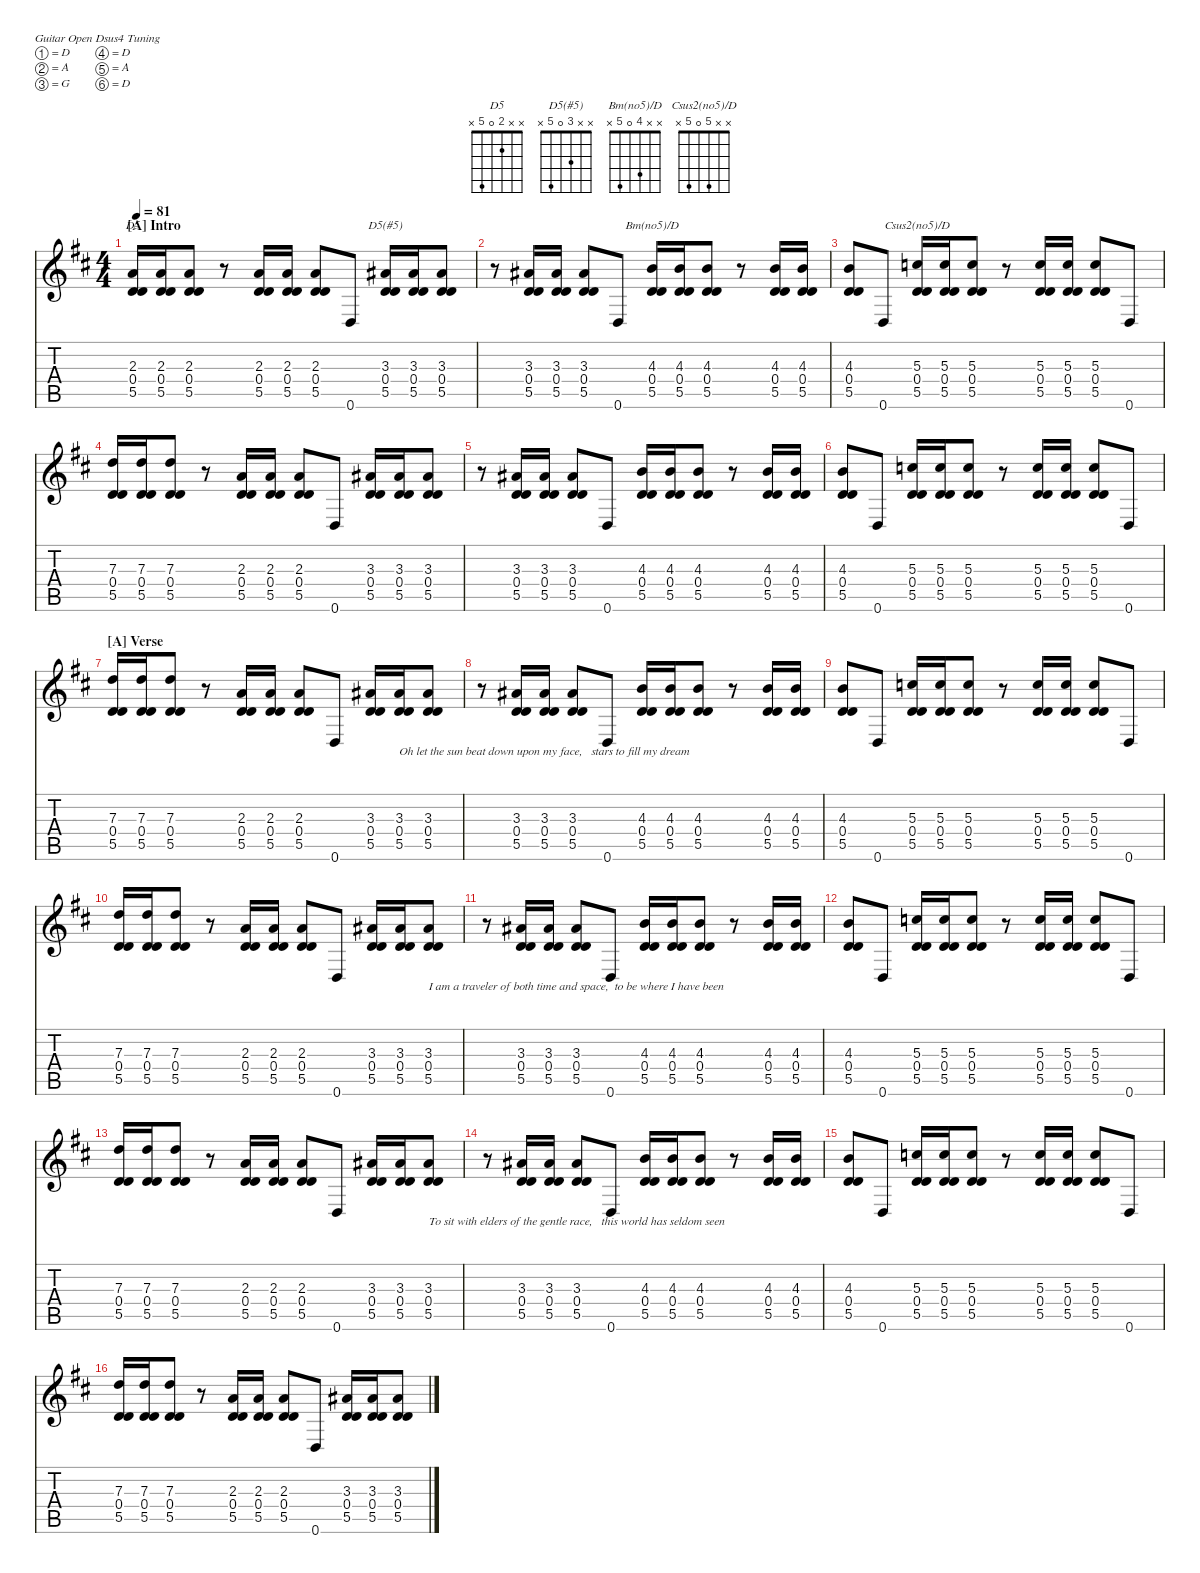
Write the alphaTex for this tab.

\defaultSystemsLayout 4
\hideDynamics
\bracketExtendMode nobrackets
\singleTrackTrackNamePolicy hidden
\multiTrackTrackNamePolicy hidden
\otherSystemsTrackNameOrientation horizontal
\track ("Guitar1-DADGAD" "Gt") {defaultSystemsLayout 8 mute instrument distortionguitar}
\staff {score tabs}
\tuning (D4 A3 G3 D3 A2 D2)
\chord ("D5" x x 2 0 5 x) {showfingering false}
\chord ("D5(#5)" x x 3 0 5 x) {showfingering false}
\chord ("Bm(no5)/D" x x 4 0 5 x) {showfingering false}
\chord ("Csus2(no5)/D" x x 5 0 5 x) {showfingering false}
\ts (4 4)
\beaming (8 2 2 2 2)
\section ("A" "Intro")
\tempo 81
\clef g2
\scale
0.38829
\ks d
(2.3{acc forcenatural} 0.4{acc forcenatural} 5.5{acc forcenatural}).16{ch "D5" dy f instrument distortionguitar} (2.3{acc forcenatural} 0.4{acc forcenatural} 5.5{acc forcenatural}).16 (2.3{acc forcenatural} 0.4{acc forcenatural} 5.5{acc forcenatural}).8 r.8 (2.3{acc forcenatural} 0.4{acc forcenatural} 5.5{acc forcenatural}).16 (2.3{acc forcenatural} 0.4{acc forcenatural} 5.5{acc forcenatural}).16 (2.3{acc forcenatural} 5.5{acc forcenatural} 0.4{acc forcenatural}).8 0.6{acc forcenatural}.8 (3.3{acc #} 0.4{acc forcenatural} 5.5{acc forcenatural}).16{ch "D5(#5)"} (3.3{acc #} 0.4{acc forcenatural} 5.5{acc forcenatural}).16 (3.3{acc #} 0.4{acc forcenatural} 5.5{acc forcenatural}).8 |
\scale
0.312789 r.8 (3.3{acc #} 0.4{acc forcenatural} 5.5{acc forcenatural}).16 (3.3{acc #} 0.4{acc forcenatural} 5.5{acc forcenatural}).16 (3.3{acc #} 0.4{acc forcenatural} 5.5{acc forcenatural}).8 0.6{acc forcenatural}.8 (4.3{acc forcenatural} 0.4{acc forcenatural} 5.5{acc forcenatural}).16{ch "Bm(no5)/D"} (4.3{acc forcenatural} 0.4{acc forcenatural} 5.5{acc forcenatural}).16 (4.3{acc forcenatural} 0.4{acc forcenatural} 5.5{acc forcenatural}).8 r.8 (4.3{acc forcenatural} 0.4{acc forcenatural} 5.5{acc forcenatural}).16 (4.3{acc forcenatural} 0.4{acc forcenatural} 5.5{acc forcenatural}).16 |
\scale
0.298921 (4.3{acc forcenatural} 0.4{acc forcenatural} 5.5{acc forcenatural}).8 0.6{acc forcenatural}.8 (5.3{acc forcenatural} 0.4{acc forcenatural} 5.5{acc forcenatural}).16{ch "Csus2(no5)/D"} (5.3{acc forcenatural} 0.4{acc forcenatural} 5.5{acc forcenatural}).16 (5.3{acc forcenatural} 0.4{acc forcenatural} 5.5{acc forcenatural}).8 r.8 (5.3{acc forcenatural} 0.4{acc forcenatural} 5.5{acc forcenatural}).16 (5.3{acc forcenatural} 0.4{acc forcenatural} 5.5{acc forcenatural}).16 (5.3{acc forcenatural} 0.4{acc forcenatural} 5.5{acc forcenatural}).8 0.6{acc forcenatural}.8 |
\scale
0.338333 (7.3{acc forcenatural} 0.4{acc forcenatural} 5.5{acc forcenatural}).16 (7.3{acc forcenatural} 0.4{acc forcenatural} 5.5{acc forcenatural}).16 (7.3{acc forcenatural} 0.4{acc forcenatural} 5.5{acc forcenatural}).8 r.8 (2.3{acc forcenatural} 0.4{acc forcenatural} 5.5{acc forcenatural}).16 (2.3{acc forcenatural} 0.4{acc forcenatural} 5.5{acc forcenatural}).16 (2.3{acc forcenatural} 0.4{acc forcenatural} 5.5{acc forcenatural}).8 0.6{acc forcenatural}.8 (3.3{acc #} 0.4{acc forcenatural} 5.5{acc forcenatural}).16 (3.3{acc #} 0.4{acc forcenatural} 5.5{acc forcenatural}).16 (3.3{acc #} 0.4{acc forcenatural} 5.5{acc forcenatural}).8 |
\scale
0.338333 r.8 (3.3{acc #} 0.4{acc forcenatural} 5.5{acc forcenatural}).16 (3.3{acc #} 0.4{acc forcenatural} 5.5{acc forcenatural}).16 (3.3{acc #} 0.4{acc forcenatural} 5.5{acc forcenatural}).8 0.6{acc forcenatural}.8 (4.3{acc forcenatural} 0.4{acc forcenatural} 5.5{acc forcenatural}).16 (4.3{acc forcenatural} 0.4{acc forcenatural} 5.5{acc forcenatural}).16 (4.3{acc forcenatural} 0.4{acc forcenatural} 5.5{acc forcenatural}).8 r.8 (4.3{acc forcenatural} 0.4{acc forcenatural} 5.5{acc forcenatural}).16 (4.3{acc forcenatural} 0.4{acc forcenatural} 5.5{acc forcenatural}).16 |
\scale
0.323333 (4.3{acc forcenatural} 0.4{acc forcenatural} 5.5{acc forcenatural}).8 0.6{acc forcenatural}.8 (5.3{acc forcenatural} 0.4{acc forcenatural} 5.5{acc forcenatural}).16 (5.3{acc forcenatural} 0.4{acc forcenatural} 5.5{acc forcenatural}).16 (5.3{acc forcenatural} 0.4{acc forcenatural} 5.5{acc forcenatural}).8 r.8 (5.3{acc forcenatural} 0.4{acc forcenatural} 5.5{acc forcenatural}).16 (5.3{acc forcenatural} 0.4{acc forcenatural} 5.5{acc forcenatural}).16 (5.3{acc forcenatural} 0.4{acc forcenatural} 5.5{acc forcenatural}).8 0.6{acc forcenatural}.8 |
\section ("A" "Verse")
\scale
0.338333 (7.3{acc forcenatural} 0.4{acc forcenatural} 5.5{acc forcenatural}).16 (7.3{acc forcenatural} 0.4{acc forcenatural} 5.5{acc forcenatural}).16 (7.3{acc forcenatural} 0.4{acc forcenatural} 5.5{acc forcenatural}).8 r.8 (2.3{acc forcenatural} 0.4{acc forcenatural} 5.5{acc forcenatural}).16 (2.3{acc forcenatural} 0.4{acc forcenatural} 5.5{acc forcenatural}).16 (2.3{acc forcenatural} 0.4{acc forcenatural} 5.5{acc forcenatural}).8 0.6{acc forcenatural}.8 (3.3{acc #} 0.4{acc forcenatural} 5.5{acc forcenatural}).16 (3.3{acc #} 0.4{acc forcenatural} 5.5{acc forcenatural}).16 (3.3{acc #} 0.4{acc forcenatural} 5.5{acc forcenatural}).8 |
\scale
0.338333 r.8 (3.3{acc #} 0.4{acc forcenatural} 5.5{acc forcenatural}).16 (3.3{acc #} 0.4{acc forcenatural} 5.5{acc forcenatural}).16{lyrics (0 "Oh let the sun beat down upon my face,   stars to fill my dream") lyrics (1 "") lyrics (2 "") lyrics (3 "") lyrics (4 "")} (3.3{acc #} 0.4{acc forcenatural} 5.5{acc forcenatural}).8 0.6{acc forcenatural}.8 (4.3{acc forcenatural} 0.4{acc forcenatural} 5.5{acc forcenatural}).16 (4.3{acc forcenatural} 0.4{acc forcenatural} 5.5{acc forcenatural}).16 (4.3{acc forcenatural} 0.4{acc forcenatural} 5.5{acc forcenatural}).8 r.8 (4.3{acc forcenatural} 0.4{acc forcenatural} 5.5{acc forcenatural}).16 (4.3{acc forcenatural} 0.4{acc forcenatural} 5.5{acc forcenatural}).16 |
\scale
0.323333 (4.3{acc forcenatural} 0.4{acc forcenatural} 5.5{acc forcenatural}).8 0.6{acc forcenatural}.8 (5.3{acc forcenatural} 0.4{acc forcenatural} 5.5{acc forcenatural}).16 (5.3{acc forcenatural} 0.4{acc forcenatural} 5.5{acc forcenatural}).16 (5.3{acc forcenatural} 0.4{acc forcenatural} 5.5{acc forcenatural}).8 r.8 (5.3{acc forcenatural} 0.4{acc forcenatural} 5.5{acc forcenatural}).16 (5.3{acc forcenatural} 0.4{acc forcenatural} 5.5{acc forcenatural}).16 (5.3{acc forcenatural} 0.4{acc forcenatural} 5.5{acc forcenatural}).8 0.6{acc forcenatural}.8 |
\scale
0.338333 (7.3{acc forcenatural} 0.4{acc forcenatural} 5.5{acc forcenatural}).16 (7.3{acc forcenatural} 0.4{acc forcenatural} 5.5{acc forcenatural}).16 (7.3{acc forcenatural} 0.4{acc forcenatural} 5.5{acc forcenatural}).8 r.8 (2.3{acc forcenatural} 0.4{acc forcenatural} 5.5{acc forcenatural}).16 (2.3{acc forcenatural} 0.4{acc forcenatural} 5.5{acc forcenatural}).16 (2.3{acc forcenatural} 0.4{acc forcenatural} 5.5{acc forcenatural}).8 0.6{acc forcenatural}.8 (3.3{acc #} 0.4{acc forcenatural} 5.5{acc forcenatural}).16 (3.3{acc #} 0.4{acc forcenatural} 5.5{acc forcenatural}).16 (3.3{acc #} 0.4{acc forcenatural} 5.5{acc forcenatural}).8 |
\scale
0.338333 r.8 (3.3{acc #} 0.4{acc forcenatural} 5.5{acc forcenatural}).16 (3.3{acc #} 0.4{acc forcenatural} 5.5{acc forcenatural}).16 (3.3{acc #} 0.4{acc forcenatural} 5.5{acc forcenatural}).8{lyrics (0 "I am a traveler of both time and space,  to be where I have been     ") lyrics (1 "") lyrics (2 "") lyrics (3 "") lyrics (4 "")} 0.6{acc forcenatural}.8 (4.3{acc forcenatural} 0.4{acc forcenatural} 5.5{acc forcenatural}).16 (4.3{acc forcenatural} 0.4{acc forcenatural} 5.5{acc forcenatural}).16 (4.3{acc forcenatural} 0.4{acc forcenatural} 5.5{acc forcenatural}).8 r.8 (4.3{acc forcenatural} 0.4{acc forcenatural} 5.5{acc forcenatural}).16 (4.3{acc forcenatural} 0.4{acc forcenatural} 5.5{acc forcenatural}).16 |
\scale
0.323333 (4.3{acc forcenatural} 0.4{acc forcenatural} 5.5{acc forcenatural}).8 0.6{acc forcenatural}.8 (5.3{acc forcenatural} 0.4{acc forcenatural} 5.5{acc forcenatural}).16 (5.3{acc forcenatural} 0.4{acc forcenatural} 5.5{acc forcenatural}).16 (5.3{acc forcenatural} 0.4{acc forcenatural} 5.5{acc forcenatural}).8 r.8 (5.3{acc forcenatural} 0.4{acc forcenatural} 5.5{acc forcenatural}).16 (5.3{acc forcenatural} 0.4{acc forcenatural} 5.5{acc forcenatural}).16 (5.3{acc forcenatural} 0.4{acc forcenatural} 5.5{acc forcenatural}).8 0.6{acc forcenatural}.8 |
\scale
0.338333 (7.3{acc forcenatural} 0.4{acc forcenatural} 5.5{acc forcenatural}).16 (7.3{acc forcenatural} 0.4{acc forcenatural} 5.5{acc forcenatural}).16 (7.3{acc forcenatural} 0.4{acc forcenatural} 5.5{acc forcenatural}).8 r.8 (2.3{acc forcenatural} 0.4{acc forcenatural} 5.5{acc forcenatural}).16 (2.3{acc forcenatural} 0.4{acc forcenatural} 5.5{acc forcenatural}).16 (2.3{acc forcenatural} 0.4{acc forcenatural} 5.5{acc forcenatural}).8 0.6{acc forcenatural}.8 (3.3{acc #} 0.4{acc forcenatural} 5.5{acc forcenatural}).16 (3.3{acc #} 0.4{acc forcenatural} 5.5{acc forcenatural}).16 (3.3{acc #} 0.4{acc forcenatural} 5.5{acc forcenatural}).8 |
\scale
0.338333 r.8 (3.3{acc #} 0.4{acc forcenatural} 5.5{acc forcenatural}).16 (3.3{acc #} 0.4{acc forcenatural} 5.5{acc forcenatural}).16 (3.3{acc #} 0.4{acc forcenatural} 5.5{acc forcenatural}).8{lyrics (0 "To sit with elders of the gentle race,   this world has seldom seen") lyrics (1 "") lyrics (2 "") lyrics (3 "") lyrics (4 "")} 0.6{acc forcenatural}.8 (4.3{acc forcenatural} 0.4{acc forcenatural} 5.5{acc forcenatural}).16 (4.3{acc forcenatural} 0.4{acc forcenatural} 5.5{acc forcenatural}).16 (4.3{acc forcenatural} 0.4{acc forcenatural} 5.5{acc forcenatural}).8 r.8 (4.3{acc forcenatural} 0.4{acc forcenatural} 5.5{acc forcenatural}).16 (4.3{acc forcenatural} 0.4{acc forcenatural} 5.5{acc forcenatural}).16 |
\scale
0.323333 (4.3{acc forcenatural} 0.4{acc forcenatural} 5.5{acc forcenatural}).8 0.6{acc forcenatural}.8 (5.3{acc forcenatural} 0.4{acc forcenatural} 5.5{acc forcenatural}).16 (5.3{acc forcenatural} 0.4{acc forcenatural} 5.5{acc forcenatural}).16 (5.3{acc forcenatural} 0.4{acc forcenatural} 5.5{acc forcenatural}).8 r.8 (5.3{acc forcenatural} 0.4{acc forcenatural} 5.5{acc forcenatural}).16 (5.3{acc forcenatural} 0.4{acc forcenatural} 5.5{acc forcenatural}).16 (5.3{acc forcenatural} 0.4{acc forcenatural} 5.5{acc forcenatural}).8 0.6{acc forcenatural}.8 |
\scale
0.333333 (7.3{acc forcenatural} 0.4{acc forcenatural} 5.5{acc forcenatural}).16 (7.3{acc forcenatural} 0.4{acc forcenatural} 5.5{acc forcenatural}).16 (7.3{acc forcenatural} 0.4{acc forcenatural} 5.5{acc forcenatural}).8 r.8 (2.3{acc forcenatural} 0.4{acc forcenatural} 5.5{acc forcenatural}).16 (2.3{acc forcenatural} 0.4{acc forcenatural} 5.5{acc forcenatural}).16 (2.3{acc forcenatural} 0.4{acc forcenatural} 5.5{acc forcenatural}).8 0.6{acc forcenatural}.8 (3.3{acc #} 0.4{acc forcenatural} 5.5{acc forcenatural}).16 (3.3{acc #} 0.4{acc forcenatural} 5.5{acc forcenatural}).16 (3.3{acc #} 0.4{acc forcenatural} 5.5{acc forcenatural}).8
